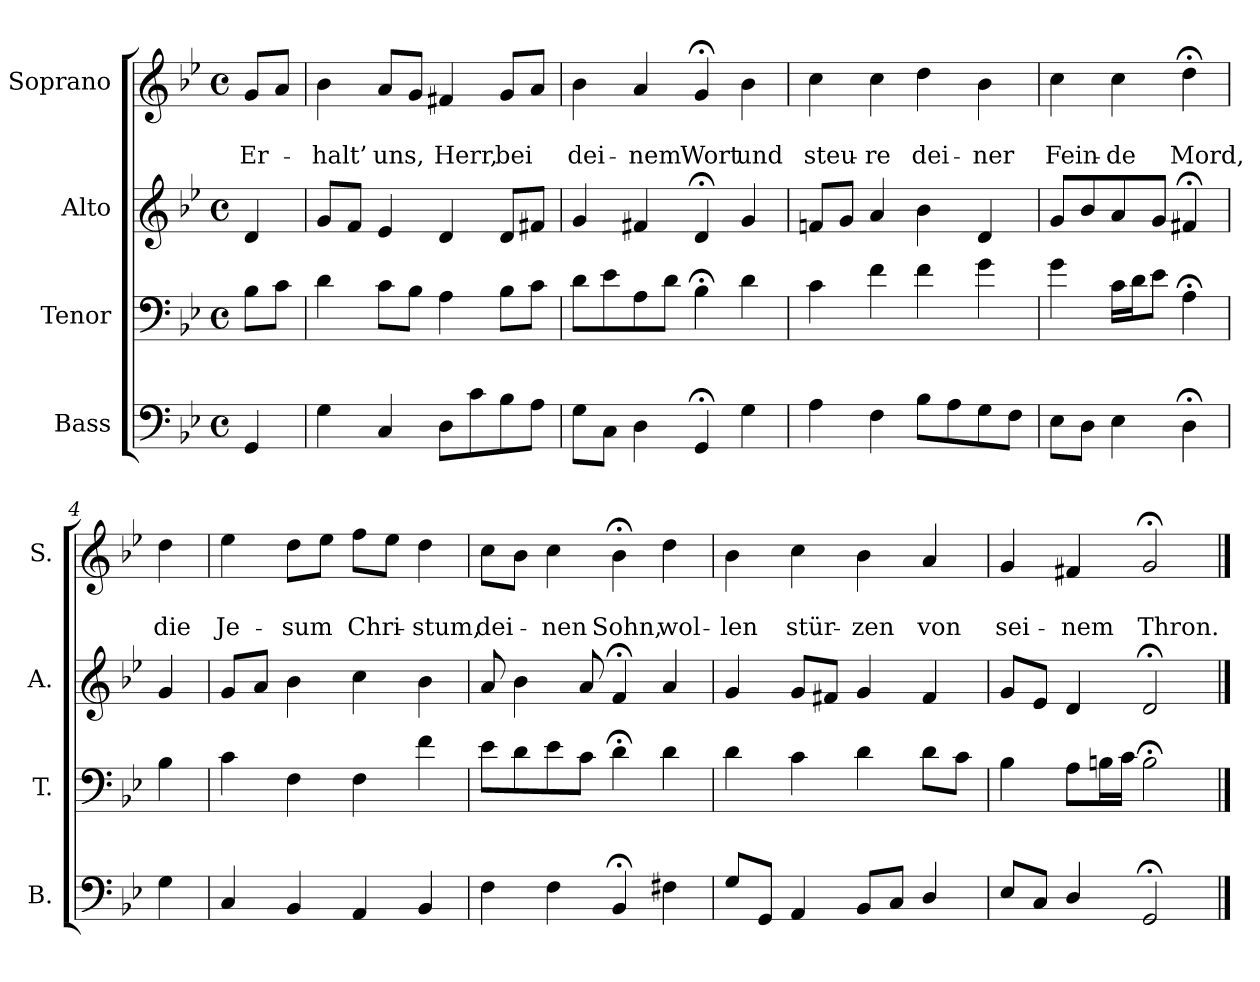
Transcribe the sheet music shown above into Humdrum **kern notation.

**kern	**kern	**kern	**kern	**text	**text
*part4	*part3	*part2	*part1	*part1	*part1
*staff4	*staff3	*staff2	*staff1	*staff1	*staff1
*I"Bass	*I"Tenor	*I"Alto	*I"Soprano	*	*
*I'B.	*I'T.	*I'A.	*I'S.	*	*
*clefF4	*clefF4	*clefG2	*clefG2	*	*
*k[b-e-]	*k[b-e-]	*k[b-e-]	*k[b-e-]	*	*
*g:	*g:	*g:	*g:	*	*
*M4/4	*M4/4	*M4/4	*M4/4	*	*
*met(c)	*met(c)	*met(c)	*met(c)	*	*
=	=	=	=	=	=
4GG/	8B-\L	4d/	8g/L	.	Er-
.	8c\J	.	8a/J	.	.
=1	=1	=1	=1	=1	=1
4G\	4d\	8g/L	4b-\	.	-halt’
.	.	8f/J	.	.	.
4C/	8c\L	4e-/	8a/L	.	uns,
.	8B-\J	.	8g/J	.	.
8D\L	4A\	4d/	4f#X/	.	Herr,
8c\	.	.	.	.	.
8B-\	8B-\L	8d/L	8g/L	.	bei
8A\J	8c\J	8f#X/J	8a/J	.	.
=2	=2	=2	=2	=2	=2
8G\L	8d\L	4g/	4b-\	.	dei-
8C\J	8e-\	.	.	.	.
4D\	8A\	4f#X/	4a/	.	-nem
.	8d\J	.	.	.	.
4GG;</	4B-;<\	4d;</	4g;</	.	Wort
4G\	4d\	4g/	4b-\	.	und
=3	=3	=3	=3	=3	=3
4A\	4c\	8fn/L	4cc\	.	steu-
.	.	8g/J	.	.	.
4F\	4f\	4a/	4cc\	.	-re
8B-\L	4f\	4b-\	4dd\	.	dei-
8A\	.	.	.	.	.
8G\	4g\	4d/	4b-\	.	-ner
8F\J	.	.	.	.	.
=4	=4	=4	=4	=4	=4
8E-\L	4g\	8g/L	4cc\	.	Fein-
8D\J	.	8b-/	.	.	.
4E-\	16c\LL	8a/	4cc\	.	-de
.	16d\J	.	.	.	.
.	8e-\J	8g/J	.	.	.
4D;<\	4A;<\	4f#X;</	4dd;<\	.	Mord,
!!LO:LB:g=z
=4a	=4a	=4a	=4a	=4a	=4a
4G\	4B-\	4g/	4dd\	.	die
=5	=5	=5	=5	=5	=5
4C/	4c\	8g/L	4ee-\	.	Je-
.	.	8a/J	.	.	.
4BB-/	4F\	4b-\	8dd\L	.	-sum
.	.	.	8ee-\J	.	.
4AA/	4F\	4cc\	8ff\L	.	Chri-
.	.	.	8ee-\J	.	.
4BB-/	4f\	4b-\	4dd\	.	-stum,
=6	=6	=6	=6	=6	=6
4F\	8e-\L	8a/	8cc\L	.	dei-
.	8d\	4b-\	8b-\J	.	.
4F\	8e-\	.	4cc\	.	-nen
.	8c\J	8a/	.	.	.
4BB-;</	4d;<\	4f;</	4b-;<\	.	Sohn,
4F#X\	4d\	4a/	4dd\	.	wol-
=7	=7	=7	=7	=7	=7
8G/L	4d\	4g/	4b-\	.	-len
8GG/J	.	.	.	.	.
4AA/	4c\	8g/L	4cc\	.	stür-
.	.	8f#X/J	.	.	.
8BB-/L	4d\	4g/	4b-\	.	-zen
8C/J	.	.	.	.	.
4D/	8d\L	4f#/	4a/	.	von
.	8c\J	.	.	.	.
=8	=8	=8	=8	=8	=8
8E-/L	4B-\	8g/L	4g/	.	sei-
8C/J	.	8e-/J	.	.	.
4D/	8A\L	4d/	4f#X/	.	-nem
.	16Bn\L	.	.	.	.
.	16c\JJ	.	.	.	.
2GG;</	2B;<\	2d;</	2g;</	.	Thron.
==	==	==	==	==	==
*-	*-	*-	*-	*-	*-
